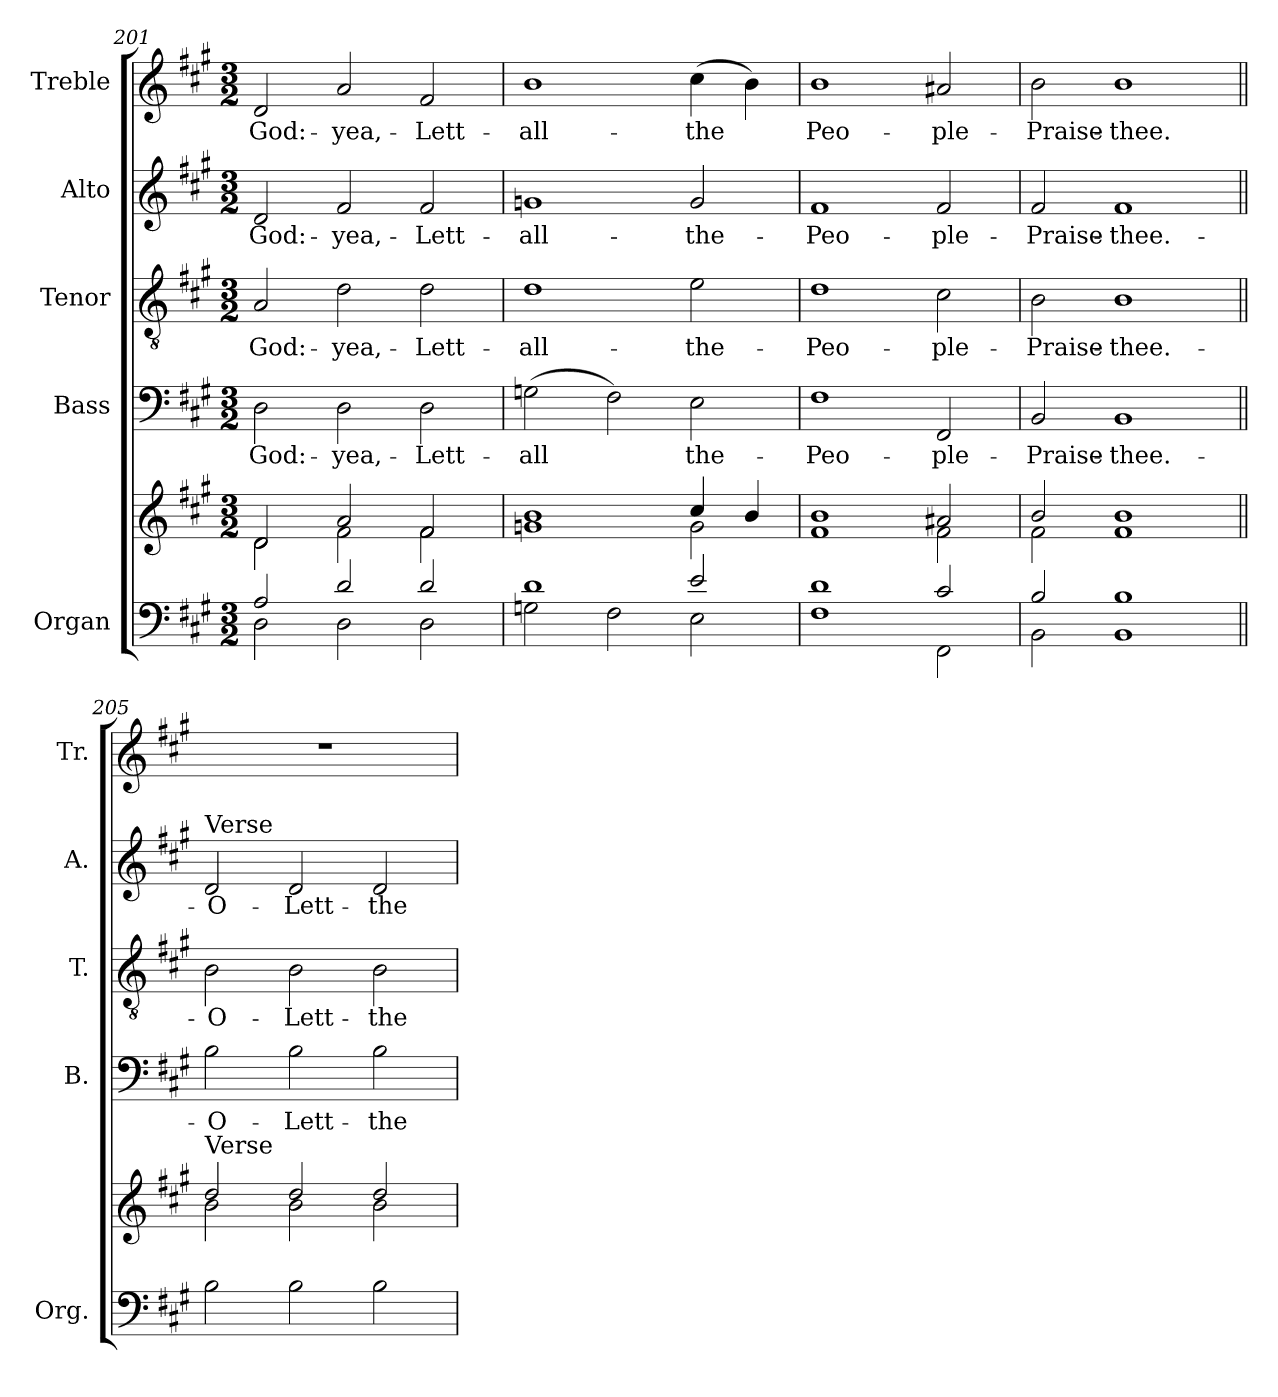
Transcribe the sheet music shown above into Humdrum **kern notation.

**kern	**kern	**kern	**text	**kern	**text	**kern	**text	**kern	**text
*part5	*part5	*part4	*part4	*part3	*part3	*part2	*part2	*part1	*part1
*staff6	*staff5	*staff4	*staff4	*staff3	*staff3	*staff2	*staff2	*staff1	*staff1
*I"Organ	*	*I"Bass	*	*I"Tenor	*	*I"Alto	*	*I"Treble	*
*I'Org.	*	*I'B.	*	*I'T.	*	*I'A.	*	*I'Tr.	*
*clefF4	*clefG2	*clefF4	*	*clefGv2	*	*clefG2	*	*clefG2	*
*	*	*	*	*ITrd7c12	*	*	*	*	*
*k[f#c#g#]	*k[f#c#g#]	*k[f#c#g#]	*	*k[f#c#g#]	*	*k[f#c#g#]	*	*k[f#c#g#]	*
*A:	*A:	*A:	*	*A:	*	*A:	*	*A:	*
*M3/2	*M3/2	*M3/2	*	*M3/2	*	*M3/2	*	*M3/2	*
=201	=201	=201	=201	=201	=201	=201	=201	=201	=201
*^	*^	*	*	*	*	*	*	*	*
!	!	!	!	!	!LO:LY:b:color=#000000	!	!	!	!	!	!
!	!	!	!	!	!	!	!LO:LY:b:color=#000000	!	!	!	!
!	!	!	!	!	!	!	!	!	!LO:LY:b:color=#000000	!	!
!	!	!	!	!	!	!	!	!	!	!	!LO:LY:b:color=#000000
2Ai/	2Di\	2di/	2di\	2Di\	-God:-	2AAi/	-God:-	2di/	-God:-	2di/	-God:-
!	!	!	!	!	!LO:LY:b:color=#000000	!	!	!	!	!	!
!	!	!	!	!	!	!	!LO:LY:b:color=#000000	!	!	!	!
!	!	!	!	!	!	!	!	!	!LO:LY:b:color=#000000	!	!
!	!	!	!	!	!	!	!	!	!	!	!LO:LY:b:color=#000000
2di/	2Di\	2ai/	2f#i\	2Di\	-yea,-	2Di\	-yea,-	2f#i/	-yea,-	2ai/	-yea,-
!	!	!	!	!	!LO:LY:b:color=#000000	!	!	!	!	!	!
!	!	!	!	!	!	!	!LO:LY:b:color=#000000	!	!	!	!
!	!	!	!	!	!	!	!	!	!LO:LY:b:color=#000000	!	!
!	!	!	!	!	!	!	!	!	!	!	!LO:LY:b:color=#000000
2di/	2Di\	2f#i/	2f#i\	2Di\	-Lett-	2Di\	-Lett-	2f#i/	-Lett-	2f#i/	-Lett-
=202	=202	=202	=202	=202	=202	=202	=202	=202	=202	=202	=202
!	!	!	!	!	!LO:LY:b:color=#000000	!	!	!	!	!	!
!	!	!	!	!	!	!	!LO:LY:b:color=#000000	!	!	!	!
!	!	!	!	!	!	!	!	!	!LO:LY:b:color=#000000	!	!
!	!	!	!	!	!	!	!	!	!	!	!LO:LY:b:color=#000000
1di	2Gni\	1bi	1gni	(2Gni\	-all	1Di	-all-	1gni	-all-	1bi	-all-
.	2F#i\	.	.	2F#i\)	.	.	.	.	.	.	.
!	!	!	!	!	!LO:LY:b:color=#000000	!	!	!	!	!	!
!	!	!	!	!	!	!	!LO:LY:b:color=#000000	!	!	!	!
!	!	!	!	!	!	!	!	!	!LO:LY:b:color=#000000	!	!
!	!	!	!	!	!	!	!	!	!	!	!LO:LY:b:color=#000000
2ei/	2Ei\	4cc#i/	2gi\	2Ei\	the-	2Ei\	-the-	2gi/	-the-	(4cc#i\	-the
.	.	4bi/	.	.	.	.	.	.	.	4bi\)	.
=203	=203	=203	=203	=203	=203	=203	=203	=203	=203	=203	=203
!	!	!	!	!	!LO:LY:b:color=#000000	!	!	!	!	!	!
!	!	!	!	!	!	!	!LO:LY:b:color=#000000	!	!	!	!
!	!	!	!	!	!	!	!	!	!LO:LY:b:color=#000000	!	!
!	!	!	!	!	!	!	!	!	!	!	!LO:LY:b:color=#000000
1di	1F#i	1bi	1f#i	1F#i	-Peo-	1Di	-Peo-	1f#i	-Peo-	1bi	Peo-
!	!	!	!	!	!LO:LY:b:color=#000000	!	!	!	!	!	!
!	!	!	!	!	!	!	!LO:LY:b:color=#000000	!	!	!	!
!	!	!	!	!	!	!	!	!	!LO:LY:b:color=#000000	!	!
!	!	!	!	!	!	!	!	!	!	!	!LO:LY:b:color=#000000
2c#i/	2FF#i\	2a#Xi/	2f#i\	2FF#i/	-ple-	2C#i\	-ple-	2f#i/	-ple-	2a#Xi/	-ple-
=204	=204	=204	=204	=204	=204	=204	=204	=204	=204	=204	=204
!	!	!	!	!	!LO:LY:b:color=#000000	!	!	!	!	!	!
!	!	!	!	!	!	!	!LO:LY:b:color=#000000	!	!	!	!
!	!	!	!	!	!	!	!	!	!LO:LY:b:color=#000000	!	!
!	!	!	!	!	!	!	!	!	!	!	!LO:LY:b:color=#000000
2Bi/	2BBi\	2bi/	2f#i\	2BBi/	-Praise-	2BBi\	-Praise-	2f#i/	-Praise-	2bi\	-Praise-
!	!	!	!	!	!LO:LY:b:color=#000000	!	!	!	!	!	!
!	!	!	!	!	!	!	!LO:LY:b:color=#000000	!	!	!	!
!	!	!	!	!	!	!	!	!	!LO:LY:b:color=#000000	!	!
!	!	!	!	!	!	!	!	!	!	!	!LO:LY:b:color=#000000
1Bi	1BBi	1bi	1f#i	1BBi	-thee.-	1BBi	-thee.-	1f#i	-thee.-	1bi	-thee.-
*v	*v	*	*	*	*	*	*	*	*	*	*
!!LO:LB:g=z
=205||	=205||	=205||	=205||	=205||	=205||	=205||	=205||	=205||	=205||	=205||
*^	*	*	*	*	*	*	*	*	*	*
!	!	!	!	!	!LO:LY:b:color=#000000	!	!	!	!	!	!
*v	*v	*	*	*	*	*	*	*	*	*	*
*^	*	*	*	*	*	*	*	*	*	*
!	!	!	!	!	!	!	!LO:LY:b:color=#000000	!	!	!	!
*v	*v	*	*	*	*	*	*	*	*	*	*
*^	*	*	*	*	*	*	*	*	*	*
!	!	!	!	!	!	!	!	!LO:TX:a:t=Verse	!	!	!
!	!	!LO:TX:a:t=Verse	!	!	!	!	!	!	!	!	!
!	!	!	!	!	!	!	!	!	!LO:LY:b:color=#000000	!LO:N:vis=1	!
*v	*v	*	*	*	*	*	*	*	*	*	*
2Bi\	2ddi/	2bi\	2Bi\	-O-	2BBi\	-O-	2di/	-O-	1.r	.
!	!	!	!	!LO:LY:b:color=#000000	!	!	!	!	!	!
!	!	!	!	!	!	!LO:LY:b:color=#000000	!	!	!	!
!	!	!	!	!	!	!	!	!LO:LY:b:color=#000000	!	!
2Bi\	2ddi/	2bi\	2Bi\	-Lett-	2BBi\	-Lett-	2di/	-Lett-	.	.
!	!	!	!	!LO:LY:b:color=#000000	!	!	!	!	!	!
!	!	!	!	!	!	!LO:LY:b:color=#000000	!	!	!	!
!	!	!	!	!	!	!	!	!LO:LY:b:color=#000000	!	!
2Bi\	2ddi/	2bi\	2Bi\	-the-	2BBi\	-the-	2di/	-the-	.	.
*	*v	*v	*	*	*	*	*	*	*	*
=	=	=	=	=	=	=	=	=	=
*-	*-	*-	*-	*-	*-	*-	*-	*-	*-
